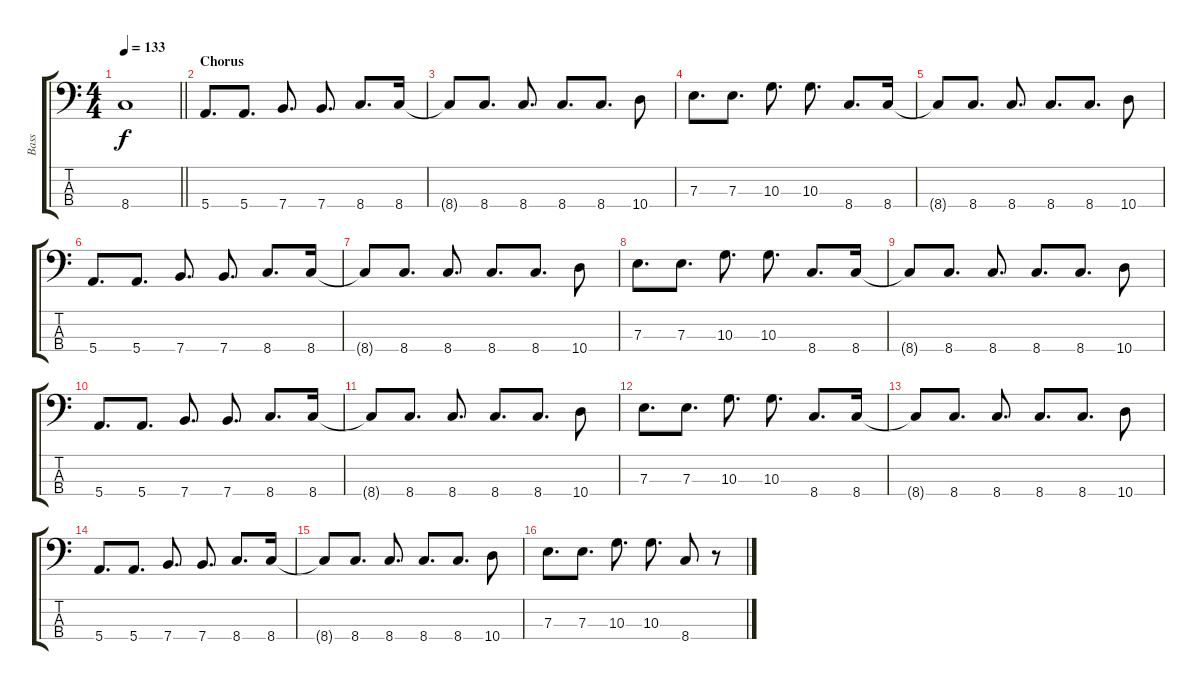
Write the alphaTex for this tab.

\track ("Bass" "Bass") {instrument electricbassfinger}
\staff {score tabs}
\tuning (G2 D2 A1 E1) {hide}
\ts (4 4)
\tempo 133
\clef f4
\barLineRight lightlight
\ks c
8.4{t}.1{dy f} |
\section ("" "Chorus")
5.4.8{d} 5.4.8{d} 7.4.8{d} 7.4.8{d} 8.4.8{d} 8.4.16 |
8.4{t}.8 8.4.8{d} 8.4.8{d} 8.4.8{d} 8.4.8{d} 10.4.8 |
7.3.8{d} 7.3.8{d} 10.3.8{d} 10.3.8{d} 8.4.8{d} 8.4.16 |
8.4{t}.8 8.4.8{d} 8.4.8{d} 8.4.8{d} 8.4.8{d} 10.4.8 |
5.4.8{d} 5.4.8{d} 7.4.8{d} 7.4.8{d} 8.4.8{d} 8.4.16 |
8.4{t}.8 8.4.8{d} 8.4.8{d} 8.4.8{d} 8.4.8{d} 10.4.8 |
7.3.8{d} 7.3.8{d} 10.3.8{d} 10.3.8{d} 8.4.8{d} 8.4.16 |
8.4{t}.8 8.4.8{d} 8.4.8{d} 8.4.8{d} 8.4.8{d} 10.4.8 |
5.4.8{d} 5.4.8{d} 7.4.8{d} 7.4.8{d} 8.4.8{d} 8.4.16 |
8.4{t}.8 8.4.8{d} 8.4.8{d} 8.4.8{d} 8.4.8{d} 10.4.8 |
7.3.8{d} 7.3.8{d} 10.3.8{d} 10.3.8{d} 8.4.8{d} 8.4.16 |
8.4{t}.8 8.4.8{d} 8.4.8{d} 8.4.8{d} 8.4.8{d} 10.4.8 |
5.4.8{d} 5.4.8{d} 7.4.8{d} 7.4.8{d} 8.4.8{d} 8.4.16 |
8.4{t}.8 8.4.8{d} 8.4.8{d} 8.4.8{d} 8.4.8{d} 10.4.8 |
7.3.8{d} 7.3.8{d} 10.3.8{d} 10.3.8{d} 8.4.8 r.8
